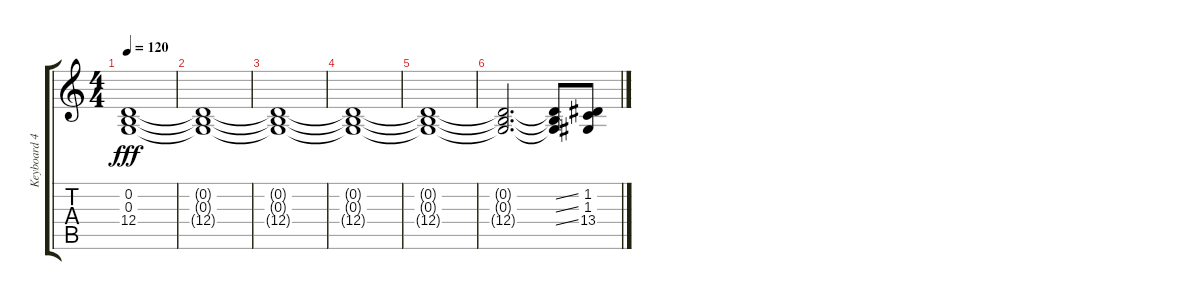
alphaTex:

\track ("Keyboard 4" "Keyboard 4") {instrument synthbrass1}
\staff {score tabs}
\tuning (E4 B3 G3 D3 A2 E2) {hide}
\ts (4 4)
\tempo 120
\clef g2
\ks c
(0.2 0.3 12.4).1{dy fff} |
(0.2{t} 0.3{t} 12.4{t}).1 |
(0.2{t} 0.3{t} 12.4{t}).1 |
(0.2{t} 0.3{t} 12.4{t}).1 |
(0.2{t} 0.3{t} 12.4{t}).1 |
(0.2{t} 0.3{t} 12.4{t}).2{d} (0.2{ss t} 0.3{ss t} 12.4{ss t}).8 (1.2 1.3 13.4).8
